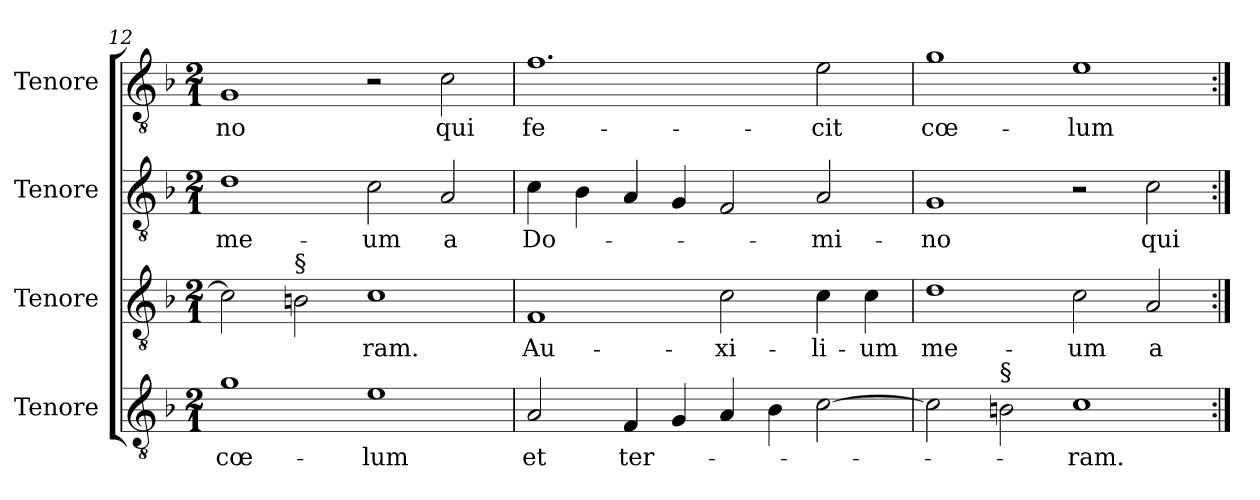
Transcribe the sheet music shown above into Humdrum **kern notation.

**kern	**text	**kern	**text	**kern	**text	**kern	**text
*part4	*part4	*part3	*part3	*part2	*part2	*part1	*part1
*staff4	*staff4	*staff3	*staff3	*staff2	*staff2	*staff1	*staff1
*I"Tenore	*	*I"Tenore	*	*I"Tenore	*	*I"Tenore	*
*I'T.	*	*I'T.	*	*I'T.	*	*I'T.	*
*clefGv2	*	*clefGv2	*	*clefGv2	*	*clefGv2	*
*ITrd7c12	*	*ITrd7c12	*	*ITrd7c12	*	*ITrd7c12	*
*k[b-]	*	*k[b-]	*	*k[b-]	*	*k[b-]	*
*F:	*	*F:	*	*F:	*	*F:	*
*M2/1	*	*M2/1	*	*M2/1	*	*M2/1	*
=12	=12	=12	=12	=12	=12	=12	=12
!	!LO:LY:b:color=#000000	!	!	!	!	!	!
!	!	!	!	!	!LO:LY:b:color=#000000	!	!
!	!	!	!	!	!	!	!LO:LY:b:color=#000000
1Gi	cœ-	2Ci\]	.	1Di	me-	1GGi	-no
!	!	!LO:TX:a:t=§	!	!	!	!	!
.	.	2BBni\	.	.	.	.	.
!	!LO:LY:b:color=#000000	!	!	!	!	!	!
!	!	!	!LO:LY:b:color=#000000	!	!	!	!
!	!	!	!	!	!LO:LY:b:color=#000000	!	!
1Ei	-lum	1Ci	-ram.	2Ci\	-um	2r	.
!	!	!	!	!	!LO:LY:b:color=#000000	!	!
!	!	!	!	!	!	!	!LO:LY:b:color=#000000
.	.	.	.	2AAi/	a	2Ci\	qui
=13	=13	=13	=13	=13	=13	=13	=13
!	!LO:LY:b:color=#000000	!	!	!	!	!	!
!	!	!	!LO:LY:b:color=#000000	!	!	!	!
!	!	!	!	!	!LO:LY:b:color=#000000	!	!
!	!	!	!	!	!	!	!LO:LY:b:color=#000000
2AAi/	et	1FFi	Au-	4Ci\	Do-	1.Fi	fe-
.	.	.	.	4BB-i\	.	.	.
!	!LO:LY:b:color=#000000	!	!	!	!	!	!
4FFi/	ter-	.	.	4AAi/	.	.	.
4GGi/	.	.	.	4GGi/	.	.	.
!	!	!	!LO:LY:b:color=#000000	!	!	!	!
4AAi/	.	2Ci\	-xi-	2FFi/	.	.	.
4BB-i\	.	.	.	.	.	.	.
!	!	!	!LO:LY:b:color=#000000	!	!	!	!
!	!	!	!	!	!LO:LY:b:color=#000000	!	!
!	!	!	!	!	!	!	!LO:LY:b:color=#000000
[>2Ci\	.	4Ci\	-li-	2AAi/	-mi-	2Ei\	-cit
!	!	!	!LO:LY:b:color=#000000	!	!	!	!
.	.	4Ci\	-um	.	.	.	.
=14	=14	=14	=14	=14	=14	=14	=14
!	!	!	!LO:LY:b:color=#000000	!	!	!	!
!	!	!	!	!	!LO:LY:b:color=#000000	!	!
!	!	!	!	!	!	!	!LO:LY:b:color=#000000
2Ci\]	.	1Di	me-	1GGi	-no	1Gi	cœ-
!LO:TX:a:t=§	!	!	!	!	!	!	!
2BBi\	.	.	.	.	.	.	.
!	!LO:LY:b:color=#000000	!	!	!	!	!	!
!	!	!	!LO:LY:b:color=#000000	!	!	!	!
!	!	!	!	!	!	!	!LO:LY:b:color=#000000
1Ci	-ram.	2Ci\	-um	2r	.	1Ei	-lum
!	!	!	!LO:LY:b:color=#000000	!	!	!	!
!	!	!	!	!	!LO:LY:b:color=#000000	!	!
.	.	2AAi/	a	2Ci\	qui	.	.
=:|!	=:|!	=:|!	=:|!	=:|!	=:|!	=:|!	=:|!
*-	*-	*-	*-	*-	*-	*-	*-
